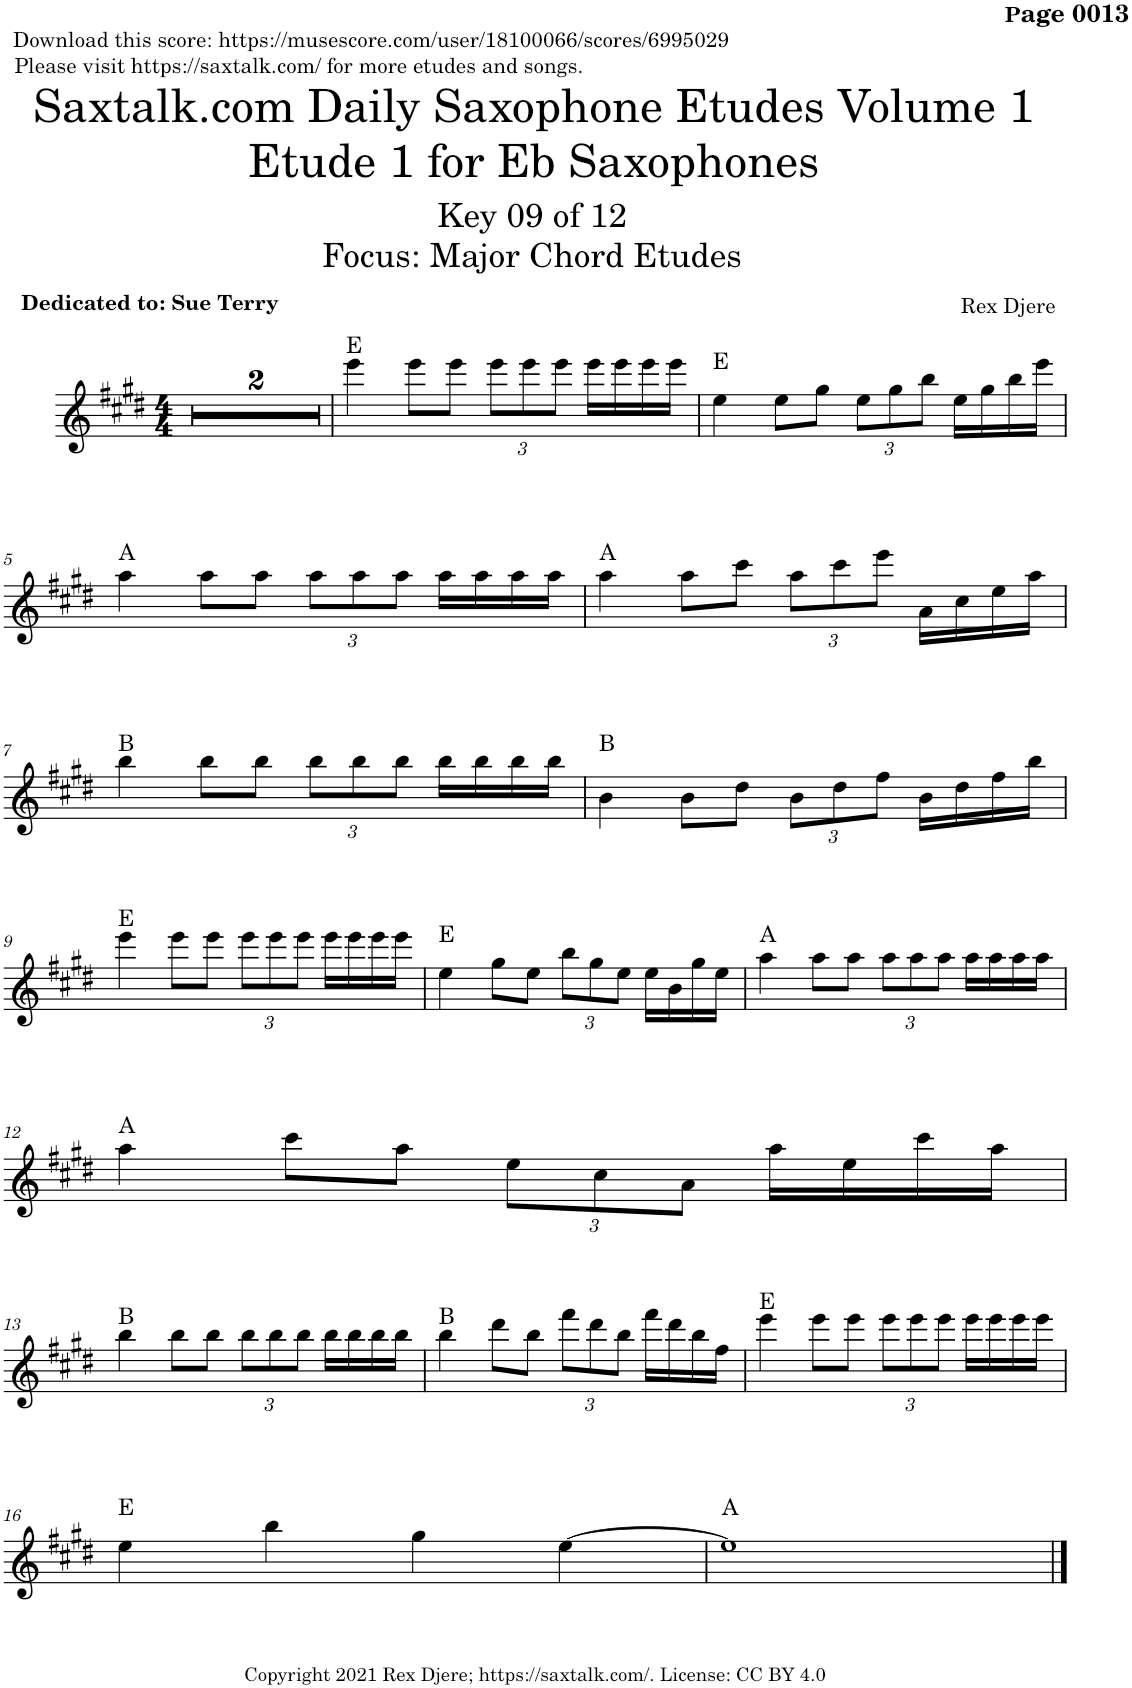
**kern	**harte
*part1	*part1
*staff1	*
*I"Alto Saxophone	*
*I'A. Sax.	*
*clefG2	*
*Trd5c9	*
*k[f#c#g#d#]	*
*M4/4	*
=1	=1
1r	.
=2	=2
1r	.
=3	=3
4eee\	E:maj
8eee\L	.
8eee\J	.
*Xbrackettup	*
12eee\L	.
12eee\	.
12eee\J	.
16eee\LL	.
16eee\	.
16eee\	.
16eee\JJ	.
=4	=4
4ee\	E:maj
8ee\L	.
8gg#\J	.
12ee\L	.
12gg#\	.
12bb\J	.
16ee\LL	.
16gg#\	.
16bb\	.
16eee\JJ	.
!!LO:LB:g=z
=5	=5
4aa\	A:maj
8aa\L	.
8aa\J	.
12aa\L	.
12aa\	.
12aa\J	.
16aa\LL	.
16aa\	.
16aa\	.
16aa\JJ	.
=6	=6
4aa\	A:maj
8aa\L	.
8ccc#\J	.
12aa\L	.
12ccc#\	.
12eee\J	.
16a\LL	.
16cc#\	.
16ee\	.
16aa\JJ	.
!!LO:LB:g=z
=7	=7
4bb\	B:maj
8bb\L	.
8bb\J	.
12bb\L	.
12bb\	.
12bb\J	.
16bb\LL	.
16bb\	.
16bb\	.
16bb\JJ	.
=8	=8
4b\	B:maj
8b\L	.
8dd#\J	.
12b\L	.
12dd#\	.
12ff#\J	.
16b\LL	.
16dd#\	.
16ff#\	.
16bb\JJ	.
!!LO:LB:g=z
=9	=9
4eee\	E:maj
8eee\L	.
8eee\J	.
12eee\L	.
12eee\	.
12eee\J	.
16eee\LL	.
16eee\	.
16eee\	.
16eee\JJ	.
=10	=10
4ee\	E:maj
8gg#\L	.
8ee\J	.
12bb\L	.
12gg#\	.
12ee\J	.
16ee\LL	.
16b\	.
16gg#\	.
16ee\JJ	.
=11	=11
4aa\	A:maj
8aa\L	.
8aa\J	.
12aa\L	.
12aa\	.
12aa\J	.
16aa\LL	.
16aa\	.
16aa\	.
16aa\JJ	.
!!LO:LB:g=z
=12	=12
4aa\	A:maj
8ccc#\L	.
8aa\J	.
12ee\L	.
12cc#\	.
12a\J	.
16aa\LL	.
16ee\	.
16ccc#\	.
16aa\JJ	.
!!LO:LB:g=z
=13	=13
4bb\	B:maj
8bb\L	.
8bb\J	.
12bb\L	.
12bb\	.
12bb\J	.
16bb\LL	.
16bb\	.
16bb\	.
16bb\JJ	.
=14	=14
4bb\	B:maj
8ddd#\L	.
8bb\J	.
12fff#\L	.
12ddd#\	.
12bb\J	.
16fff#\LL	.
16ddd#\	.
16bb\	.
16ff#\JJ	.
=15	=15
4eee\	E:maj
8eee\L	.
8eee\J	.
12eee\L	.
12eee\	.
12eee\J	.
16eee\LL	.
16eee\	.
16eee\	.
16eee\JJ	.
!!LO:LB:g=z
=16	=16
4ee\	E:maj
4bb\	.
4gg#\	.
[4ee\	.
=	=
*-	*-
